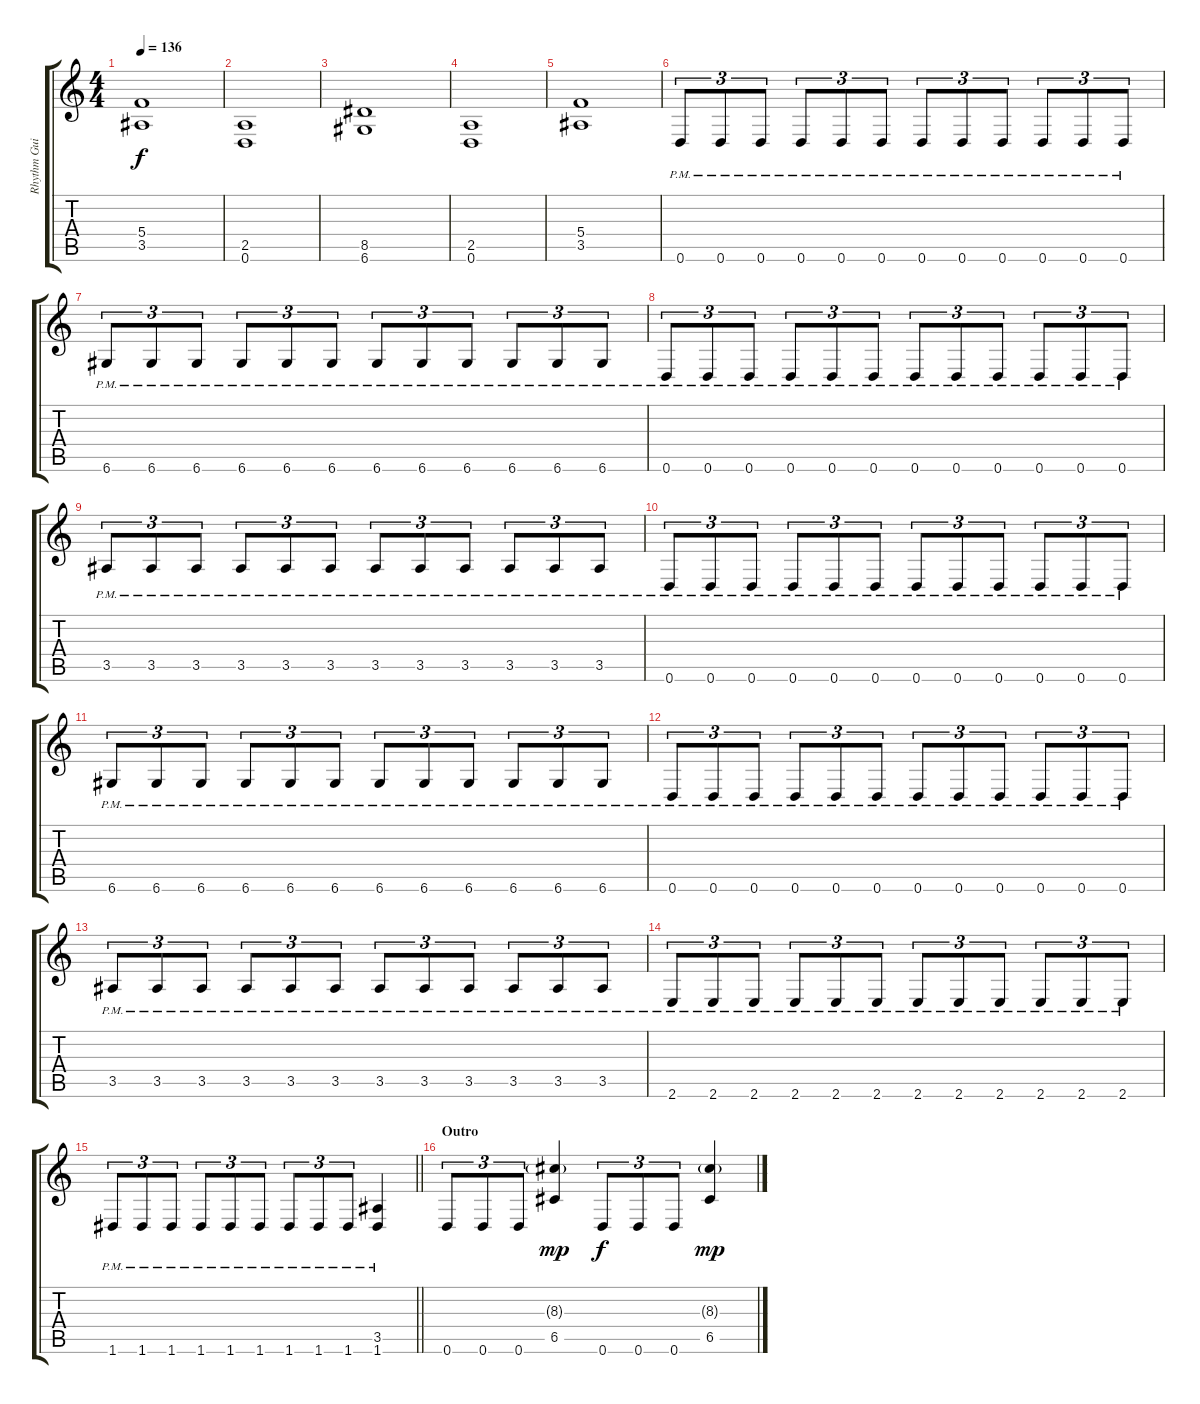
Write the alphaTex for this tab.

\track ("Rhythm Guitar - Left" "Rhythm Gui") {instrument distortionguitar}
\staff {score tabs}
\tuning (D4 A3 F3 C3 G2 D2) {hide}
\ts (4 4)
\tempo 136
\clef g2
\ks c
(5.4 3.5).1{dy f} |
(2.5 0.6).1 |
(8.5 6.6).1 |
(2.5 0.6).1 |
(5.4 3.5).1 |
0.6{pm}.8{tu (3 2)} 0.6{pm}.8{tu (3 2)} 0.6{pm}.8{tu (3 2)} 0.6{pm}.8{tu (3 2)} 0.6{pm}.8{tu (3 2)} 0.6{pm}.8{tu (3 2)} 0.6{pm}.8{tu (3 2)} 0.6{pm}.8{tu (3 2)} 0.6{pm}.8{tu (3 2)} 0.6{pm}.8{tu (3 2)} 0.6{pm}.8{tu (3 2)} 0.6{pm}.8{tu (3 2)} |
6.6{pm}.8{tu (3 2)} 6.6{pm}.8{tu (3 2)} 6.6{pm}.8{tu (3 2)} 6.6{pm}.8{tu (3 2)} 6.6{pm}.8{tu (3 2)} 6.6{pm}.8{tu (3 2)} 6.6{pm}.8{tu (3 2)} 6.6{pm}.8{tu (3 2)} 6.6{pm}.8{tu (3 2)} 6.6{pm}.8{tu (3 2)} 6.6{pm}.8{tu (3 2)} 6.6{pm}.8{tu (3 2)} |
0.6{pm}.8{tu (3 2)} 0.6{pm}.8{tu (3 2)} 0.6{pm}.8{tu (3 2)} 0.6{pm}.8{tu (3 2)} 0.6{pm}.8{tu (3 2)} 0.6{pm}.8{tu (3 2)} 0.6{pm}.8{tu (3 2)} 0.6{pm}.8{tu (3 2)} 0.6{pm}.8{tu (3 2)} 0.6{pm}.8{tu (3 2)} 0.6{pm}.8{tu (3 2)} 0.6{pm}.8{tu (3 2)} |
3.5{pm}.8{tu (3 2)} 3.5{pm}.8{tu (3 2)} 3.5{pm}.8{tu (3 2)} 3.5{pm}.8{tu (3 2)} 3.5{pm}.8{tu (3 2)} 3.5{pm}.8{tu (3 2)} 3.5{pm}.8{tu (3 2)} 3.5{pm}.8{tu (3 2)} 3.5{pm}.8{tu (3 2)} 3.5{pm}.8{tu (3 2)} 3.5{pm}.8{tu (3 2)} 3.5{pm}.8{tu (3 2)} |
0.6{pm}.8{tu (3 2)} 0.6{pm}.8{tu (3 2)} 0.6{pm}.8{tu (3 2)} 0.6{pm}.8{tu (3 2)} 0.6{pm}.8{tu (3 2)} 0.6{pm}.8{tu (3 2)} 0.6{pm}.8{tu (3 2)} 0.6{pm}.8{tu (3 2)} 0.6{pm}.8{tu (3 2)} 0.6{pm}.8{tu (3 2)} 0.6{pm}.8{tu (3 2)} 0.6{pm}.8{tu (3 2)} |
6.6{pm}.8{tu (3 2)} 6.6{pm}.8{tu (3 2)} 6.6{pm}.8{tu (3 2)} 6.6{pm}.8{tu (3 2)} 6.6{pm}.8{tu (3 2)} 6.6{pm}.8{tu (3 2)} 6.6{pm}.8{tu (3 2)} 6.6{pm}.8{tu (3 2)} 6.6{pm}.8{tu (3 2)} 6.6{pm}.8{tu (3 2)} 6.6{pm}.8{tu (3 2)} 6.6{pm}.8{tu (3 2)} |
0.6{pm}.8{tu (3 2)} 0.6{pm}.8{tu (3 2)} 0.6{pm}.8{tu (3 2)} 0.6{pm}.8{tu (3 2)} 0.6{pm}.8{tu (3 2)} 0.6{pm}.8{tu (3 2)} 0.6{pm}.8{tu (3 2)} 0.6{pm}.8{tu (3 2)} 0.6{pm}.8{tu (3 2)} 0.6{pm}.8{tu (3 2)} 0.6{pm}.8{tu (3 2)} 0.6{pm}.8{tu (3 2)} |
3.5{pm}.8{tu (3 2)} 3.5{pm}.8{tu (3 2)} 3.5{pm}.8{tu (3 2)} 3.5{pm}.8{tu (3 2)} 3.5{pm}.8{tu (3 2)} 3.5{pm}.8{tu (3 2)} 3.5{pm}.8{tu (3 2)} 3.5{pm}.8{tu (3 2)} 3.5{pm}.8{tu (3 2)} 3.5{pm}.8{tu (3 2)} 3.5{pm}.8{tu (3 2)} 3.5{pm}.8{tu (3 2)} |
2.6{pm}.8{tu (3 2)} 2.6{pm}.8{tu (3 2)} 2.6{pm}.8{tu (3 2)} 2.6{pm}.8{tu (3 2)} 2.6{pm}.8{tu (3 2)} 2.6{pm}.8{tu (3 2)} 2.6{pm}.8{tu (3 2)} 2.6{pm}.8{tu (3 2)} 2.6{pm}.8{tu (3 2)} 2.6{pm}.8{tu (3 2)} 2.6{pm}.8{tu (3 2)} 2.6{pm}.8{tu (3 2)} |
\barLineRight lightlight
1.6{pm}.8{tu (3 2)} 1.6{pm}.8{tu (3 2)} 1.6{pm}.8{tu (3 2)} 1.6{pm}.8{tu (3 2)} 1.6{pm}.8{tu (3 2)} 1.6{pm}.8{tu (3 2)} 1.6{pm}.8{tu (3 2)} 1.6{pm}.8{tu (3 2)} 1.6{pm}.8{tu (3 2)} (3.5 1.6{pm}).4 |
\section ("" "Outro")
0.6.8{tu (3 2)} 0.6.8{tu (3 2)} 0.6.8{tu (3 2)} (8.3{g} 6.5).4{dy mp} 0.6.8{tu (3 2) dy f} 0.6.8{tu (3 2)} 0.6.8{tu (3 2)} (8.3{g} 6.5).4{dy mp}
